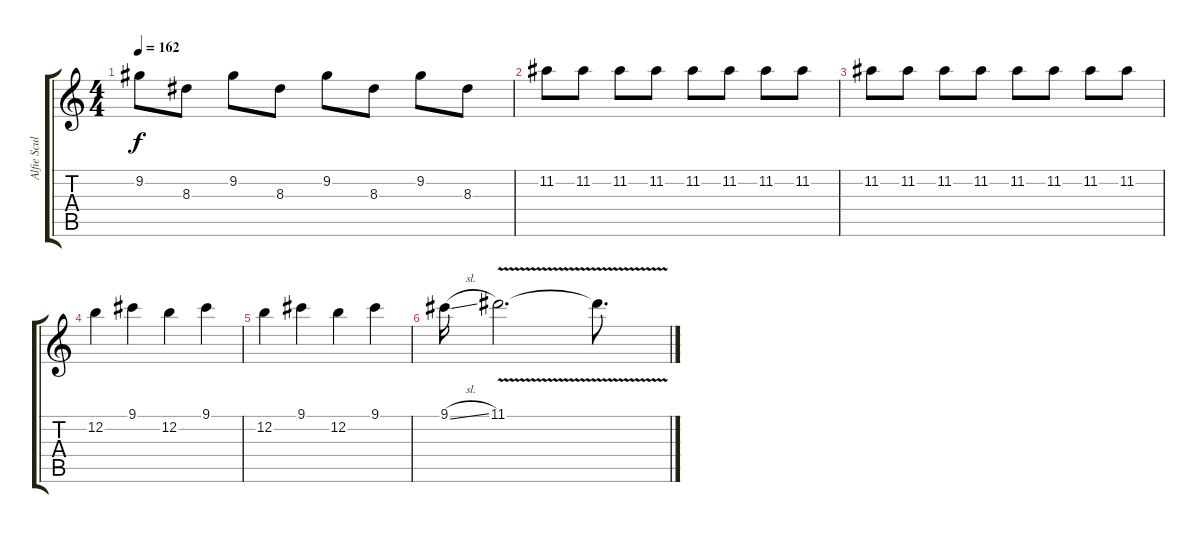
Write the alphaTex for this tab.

\track ("Alfie Scully" "Alfie Scul") {instrument distortionguitar}
\staff {score tabs}
\tuning (E4 B3 G3 D3 A2 E2) {hide}
\ts (4 4)
\tempo 162
\clef g2
\ks c
9.2.8{dy f} 8.3.8 9.2.8 8.3.8 9.2.8 8.3.8 9.2.8 8.3.8 |
11.2.8 11.2.8 11.2.8 11.2.8 11.2.8 11.2.8 11.2.8 11.2.8 |
11.2.8 11.2.8 11.2.8 11.2.8 11.2.8 11.2.8 11.2.8 11.2.8 |
12.2.4 9.1.4 12.2.4 9.1.4 |
12.2.4 9.1.4 12.2.4 9.1.4 |
9.1{sl}.16 11.1{v}.2{d} 11.1{t}.8{d}
